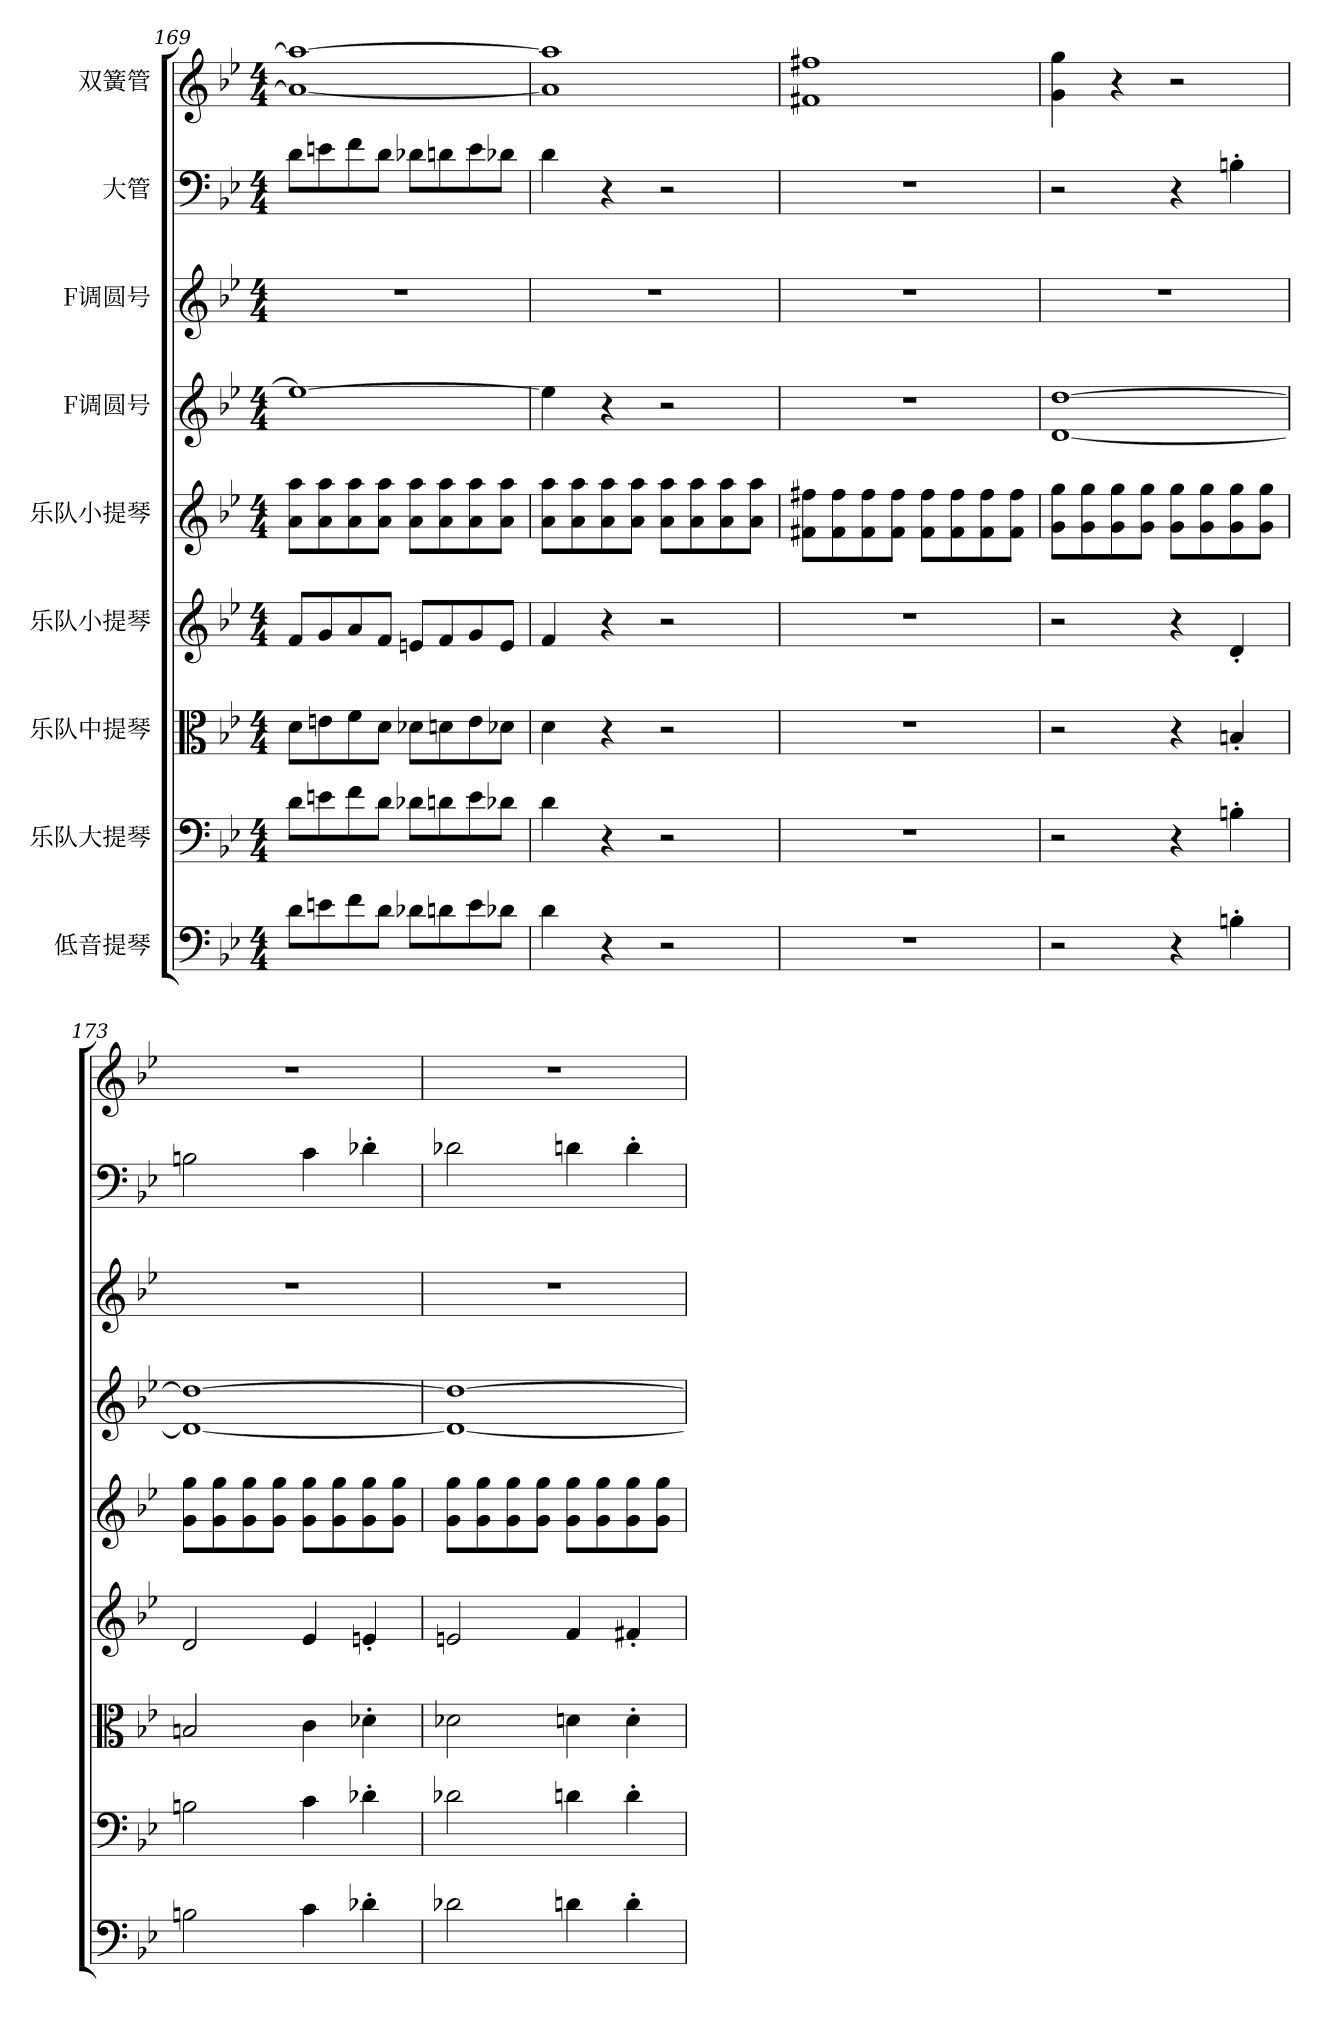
**kern	**kern	**kern	**kern	**kern	**kern	**kern	**kern	**kern
*part9	*part8	*part7	*part6	*part5	*part4	*part3	*part2	*part1
*staff9	*staff8	*staff7	*staff6	*staff5	*staff4	*staff3	*staff2	*staff1
*I"低音提琴	*I"乐队大提琴	*I"乐队中提琴	*I"乐队小提琴	*I"乐队小提琴	*I"F调圆号	*I"F调圆号	*I"大管	*I"双簧管
!!LO:PB:g=z
*clefF4	*clefF4	*clefC3	*clefG2	*clefG2	*clefG2	*clefG2	*clefF4	*clefG2
*ITrd7c12	*	*	*	*	*ITrd4c7	*ITrd4c7	*	*
*k[b-e-]	*k[b-e-]	*k[b-e-]	*k[b-e-]	*k[b-e-]	*k[b-e-a-]	*k[b-e-a-]	*k[b-e-]	*k[b-e-]
*M4/4	*M4/4	*M4/4	*M4/4	*M4/4	*M4/4	*M4/4	*M4/4	*M4/4
=169	=169	=169	=169	=169	=169	=169	=169	=169
8D\L	8d\L	8d\L	8f/L	8a\ 8aa\L	1a_	1r	8d\L	1a_ 1aa_
8En\	8en\	8en\	8g/	8a\ 8aa\	.	.	8en\	.
8F\	8f\	8f\	8a/	8a\ 8aa\	.	.	8f\	.
8D\J	8d\J	8d\J	8f/J	8a\ 8aa\J	.	.	8d\J	.
8D-X\L	8d-X\L	8d-X\L	8en/L	8a\ 8aa\L	.	.	8d-X\L	.
8Dn\	8dn\	8dn\	8f/	8a\ 8aa\	.	.	8dn\	.
8E\	8e\	8e\	8g/	8a\ 8aa\	.	.	8e\	.
8D-X\J	8d-X\J	8d-X\J	8e/J	8a\ 8aa\J	.	.	8d-X\J	.
=170	=170	=170	=170	=170	=170	=170	=170	=170
4D\	4d\	4d\	4f/	8a\ 8aa\L	4a\]	1r	4d\	1a] 1aa]
.	.	.	.	8a\ 8aa\	.	.	.	.
4r	4r	4r	4r	8a\ 8aa\	4r	.	4r	.
.	.	.	.	8a\ 8aa\J	.	.	.	.
2r	2r	2r	2r	8a\ 8aa\L	2r	.	2r	.
.	.	.	.	8a\ 8aa\	.	.	.	.
.	.	.	.	8a\ 8aa\	.	.	.	.
.	.	.	.	8a\ 8aa\J	.	.	.	.
=171	=171	=171	=171	=171	=171	=171	=171	=171
1r	1r	1r	1r	8f#X\ 8ff#X\L	1r	1r	1r	1f#X 1ff#X
.	.	.	.	8f#\ 8ff#\	.	.	.	.
.	.	.	.	8f#\ 8ff#\	.	.	.	.
.	.	.	.	8f#\ 8ff#\J	.	.	.	.
.	.	.	.	8f#\ 8ff#\L	.	.	.	.
.	.	.	.	8f#\ 8ff#\	.	.	.	.
.	.	.	.	8f#\ 8ff#\	.	.	.	.
.	.	.	.	8f#\ 8ff#\J	.	.	.	.
=172	=172	=172	=172	=172	=172	=172	=172	=172
2r	2r	2r	2r	8g\ 8gg\L	[1G [1g	1r	2r	4g\ 4gg\
.	.	.	.	8g\ 8gg\	.	.	.	.
.	.	.	.	8g\ 8gg\	.	.	.	4r
.	.	.	.	8g\ 8gg\J	.	.	.	.
4r	4r	4r	4r	8g\ 8gg\L	.	.	4r	2r
.	.	.	.	8g\ 8gg\	.	.	.	.
4BBn'\	4Bn'\	4Bn'/	4d'/	8g\ 8gg\	.	.	4Bn'\	.
.	.	.	.	8g\ 8gg\J	.	.	.	.
!!LO:PB:g=z
=173	=173	=173	=173	=173	=173	=173	=173	=173
2BBn\	2Bn\	2Bn/	2d/	8g\ 8gg\L	1G_ 1g_	1r	2Bn\	1r
.	.	.	.	8g\ 8gg\	.	.	.	.
.	.	.	.	8g\ 8gg\	.	.	.	.
.	.	.	.	8g\ 8gg\J	.	.	.	.
4C\	4c\	4c\	4e-/	8g\ 8gg\L	.	.	4c\	.
.	.	.	.	8g\ 8gg\	.	.	.	.
4D-X'\	4d-X'\	4d-X'\	4en'/	8g\ 8gg\	.	.	4d-X'\	.
.	.	.	.	8g\ 8gg\J	.	.	.	.
=174	=174	=174	=174	=174	=174	=174	=174	=174
2D-X\	2d-X\	2d-X\	2en/	8g\ 8gg\L	1G_ 1g_	1r	2d-X\	1r
.	.	.	.	8g\ 8gg\	.	.	.	.
.	.	.	.	8g\ 8gg\	.	.	.	.
.	.	.	.	8g\ 8gg\J	.	.	.	.
4Dn\	4dn\	4dn\	4f/	8g\ 8gg\L	.	.	4dn\	.
.	.	.	.	8g\ 8gg\	.	.	.	.
4D'\	4d'\	4d'\	4f#X'/	8g\ 8gg\	.	.	4d'\	.
.	.	.	.	8g\ 8gg\J	.	.	.	.
=	=	=	=	=	=	=	=	=
*-	*-	*-	*-	*-	*-	*-	*-	*-
